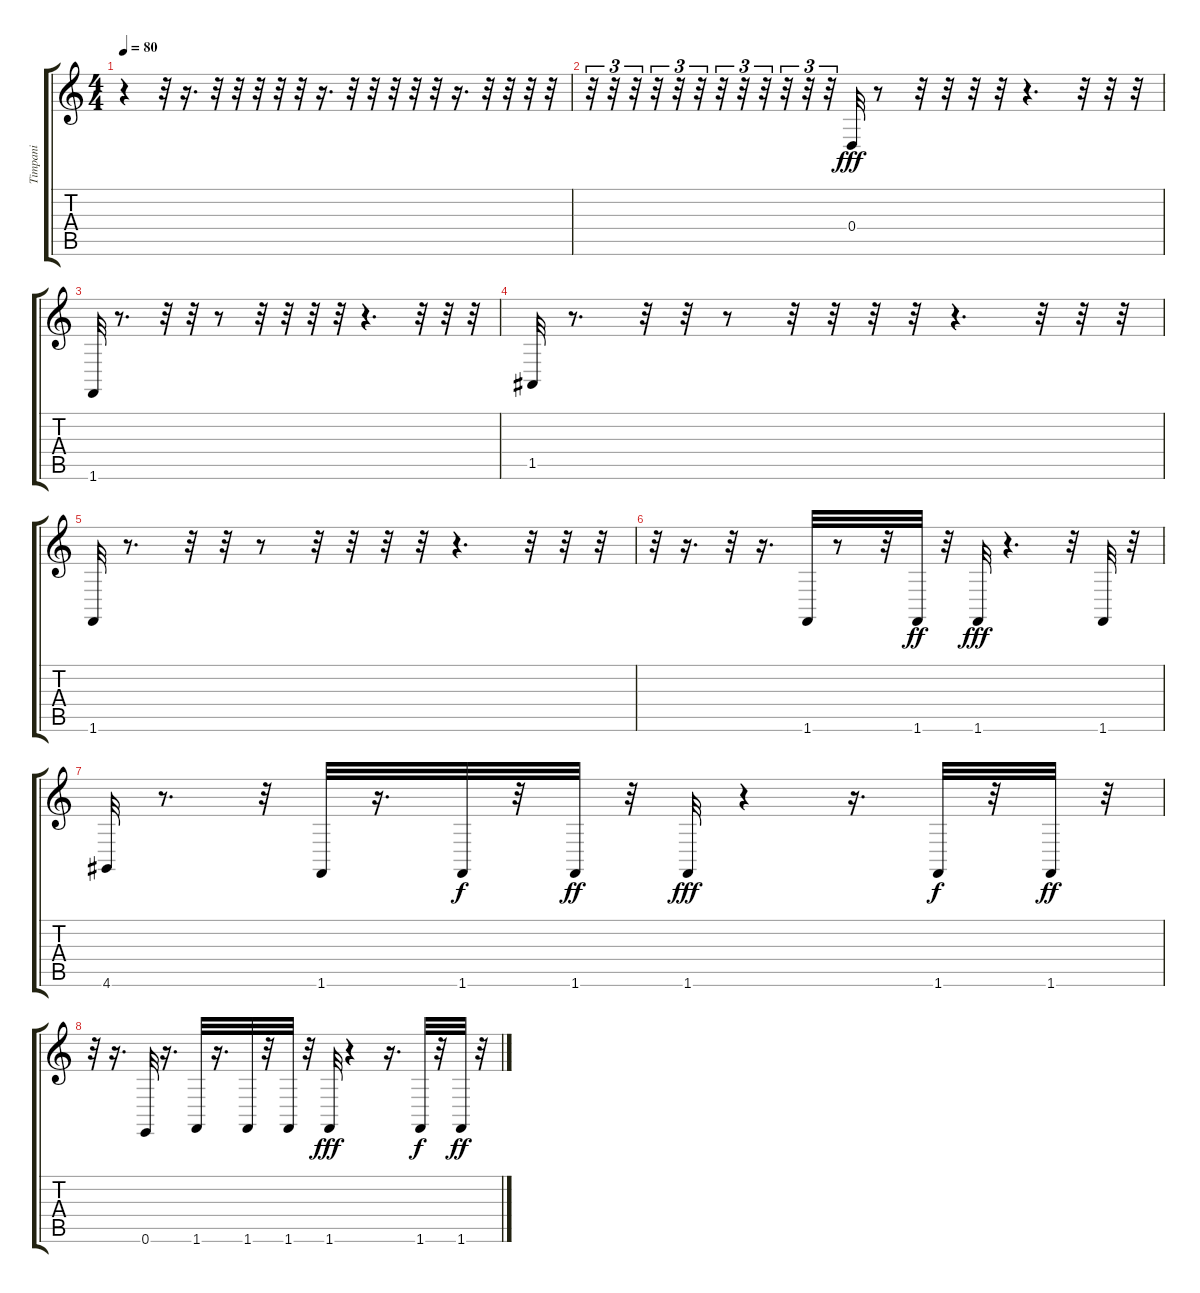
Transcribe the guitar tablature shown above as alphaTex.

\track ("Timpani" "Timpani") {instrument timpani}
\staff {score tabs}
\tuning (E4 B3 G3 D3 A2 E2) {hide}
\ts (4 4)
\tempo 80
\clef g2
\ks c
r.4{dy fff instrument timpani} r.32 r.16{d} r.32 r.32 r.32 r.32 r.32 r.16{d} r.32 r.32 r.32 r.32 r.32 r.16{d} r.32 r.32 r.32 r.32 |
r.32{tu (3 2)} r.32{tu (3 2)} r.32{tu (3 2)} r.32{tu (3 2)} r.32{tu (3 2)} r.32{tu (3 2)} r.32{tu (3 2)} r.32{tu (3 2)} r.32{tu (3 2)} r.32{tu (3 2)} r.32{tu (3 2)} r.32{tu (3 2)} 0.4.32 r.8 r.32 r.32 r.32 r.32 r.4{d} r.32 r.32 r.32 |
1.6.32 r.8{d} r.32 r.32 r.8 r.32 r.32 r.32 r.32 r.4{d} r.32 r.32 r.32 |
1.5.32 r.8{d} r.32 r.32 r.8 r.32 r.32 r.32 r.32 r.4{d} r.32 r.32 r.32 |
1.6.32 r.8{d} r.32 r.32 r.8 r.32 r.32 r.32 r.32 r.4{d} r.32 r.32 r.32 |
r.32 r.16{d} r.32 r.16{d} 1.6.32 r.8 r.32 1.6.32{dy ff} r.32 1.6.32{dy fff} r.4{d} r.32 1.6.32 r.32 |
4.6.32 r.8{d} r.32 1.6.32 r.16{d} 1.6.32{dy f} r.32 1.6.32{dy ff} r.32 1.6.32{dy fff} r.4 r.16{d} 1.6.32{dy f} r.32 1.6.32{dy ff} r.32 |
r.32 r.16{d} 0.6.32 r.16{d} 1.6.32 r.16{d} 1.6.32 r.32 1.6.32 r.32 1.6.32{dy fff} r.4 r.16{d} 1.6.32{dy f} r.32 1.6.32{dy ff} r.32
